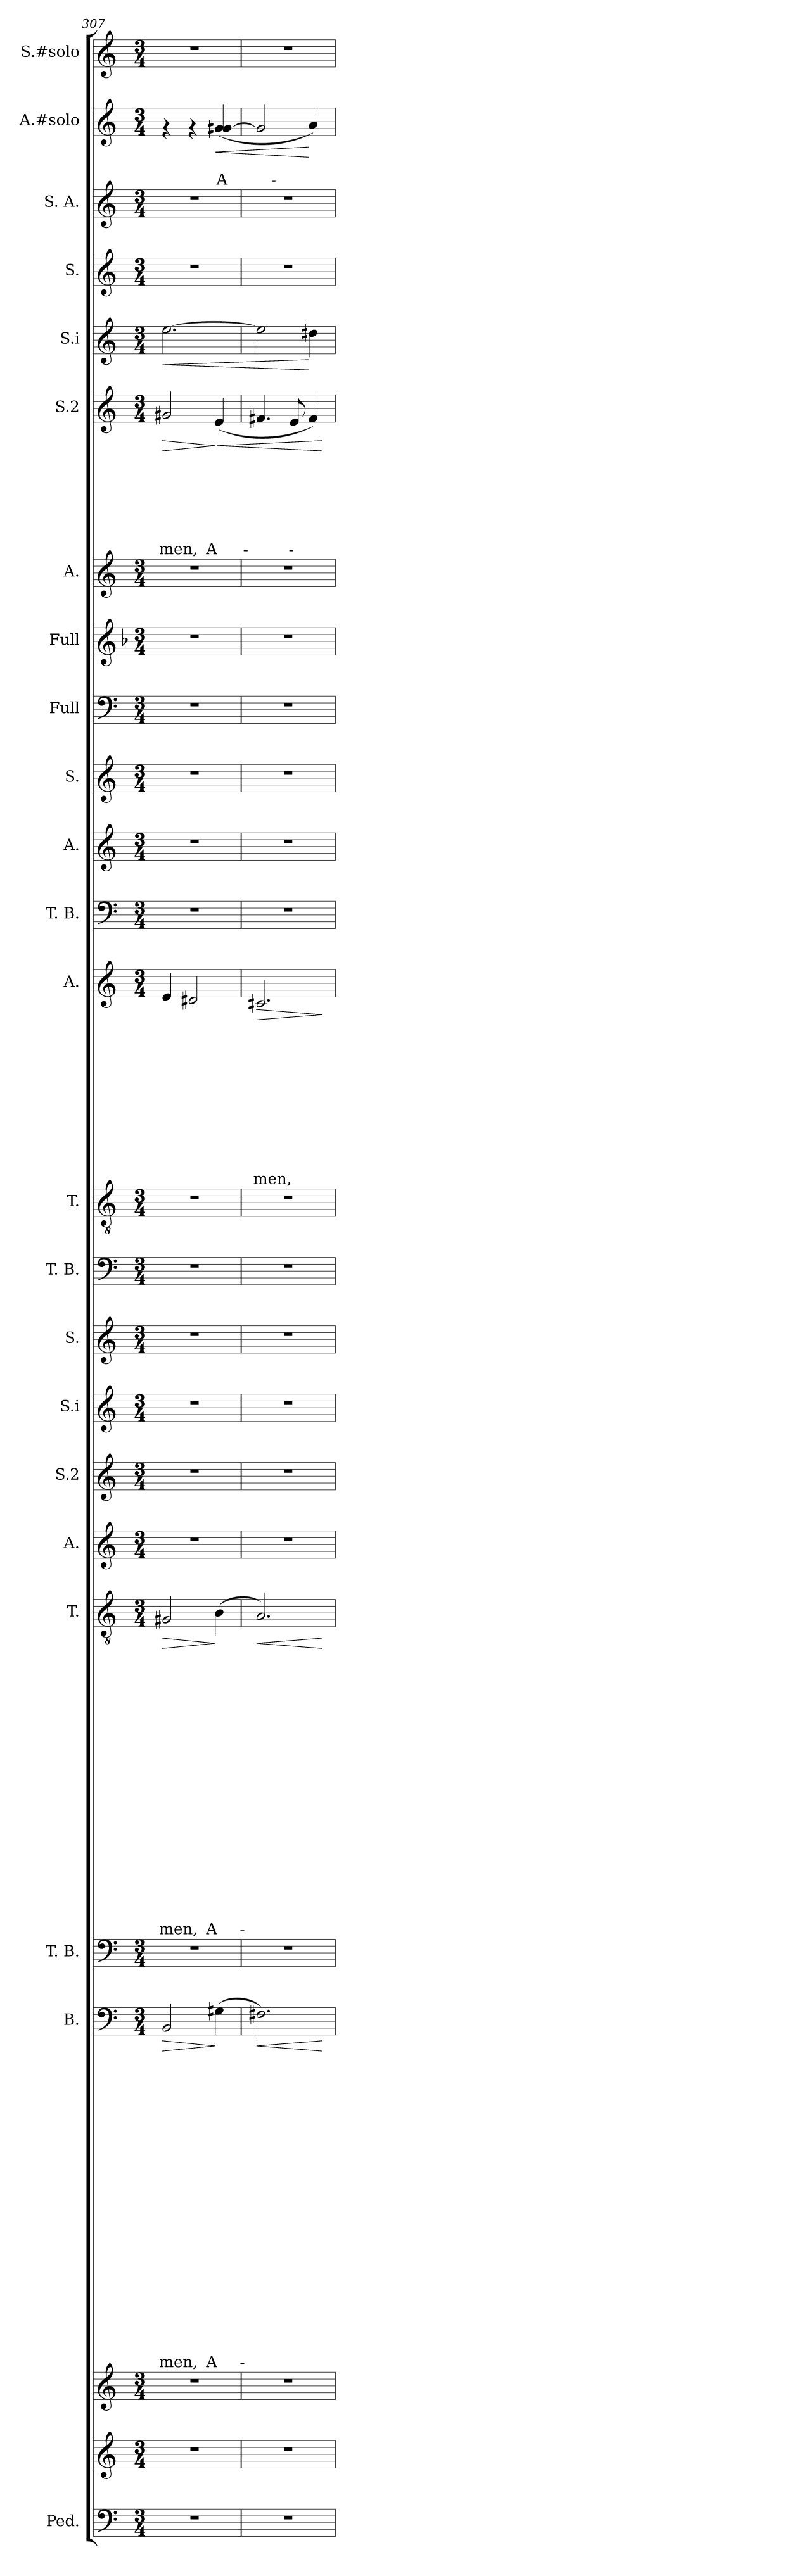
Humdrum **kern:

**kern	**kern	**kern	**kern	**text	**text	**text	**text	**text	**text	**text	**text	**text	**text	**text	**text	**text	**text	**text	**text	**text	**text	**text	**text	**text	**dynam	**kern	**kern	**text	**text	**text	**text	**text	**text	**text	**text	**text	**text	**text	**text	**text	**text	**text	**text	**text	**text	**text	**dynam	**kern	**kern	**kern	**kern	**kern	**kern	**kern	**text	**text	**text	**text	**text	**text	**text	**text	**text	**text	**text	**dynam	**kern	**kern	**kern	**kern	**kern	**kern	**kern	**text	**text	**text	**text	**text	**text	**text	**dynam	**kern	**dynam	**kern	**kern	**kern	**text	**text	**dynam	**kern
*part25	*part24	*part23	*part22	*part22	*part22	*part22	*part22	*part22	*part22	*part22	*part22	*part22	*part22	*part22	*part22	*part22	*part22	*part22	*part22	*part22	*part22	*part22	*part22	*part22	*part22	*part21	*part20	*part20	*part20	*part20	*part20	*part20	*part20	*part20	*part20	*part20	*part20	*part20	*part20	*part20	*part20	*part20	*part20	*part20	*part20	*part20	*part20	*part19	*part18	*part17	*part16	*part15	*part14	*part13	*part13	*part13	*part13	*part13	*part13	*part13	*part13	*part13	*part13	*part13	*part13	*part13	*part12	*part11	*part10	*part9	*part8	*part7	*part6	*part6	*part6	*part6	*part6	*part6	*part6	*part6	*part6	*part5	*part5	*part4	*part3	*part2	*part2	*part2	*part2	*part1
*staff25	*staff24	*staff23	*staff22	*staff22	*staff22	*staff22	*staff22	*staff22	*staff22	*staff22	*staff22	*staff22	*staff22	*staff22	*staff22	*staff22	*staff22	*staff22	*staff22	*staff22	*staff22	*staff22	*staff22	*staff22	*staff22	*staff21	*staff20	*staff20	*staff20	*staff20	*staff20	*staff20	*staff20	*staff20	*staff20	*staff20	*staff20	*staff20	*staff20	*staff20	*staff20	*staff20	*staff20	*staff20	*staff20	*staff20	*staff20	*staff19	*staff18	*staff17	*staff16	*staff15	*staff14	*staff13	*staff13	*staff13	*staff13	*staff13	*staff13	*staff13	*staff13	*staff13	*staff13	*staff13	*staff13	*staff13	*staff12	*staff11	*staff10	*staff9	*staff8	*staff7	*staff6	*staff6	*staff6	*staff6	*staff6	*staff6	*staff6	*staff6	*staff6	*staff5	*staff5	*staff4	*staff3	*staff2	*staff2	*staff2	*staff2	*staff1
*I"Ped.	*	*	*I"B.	*	*	*	*	*	*	*	*	*	*	*	*	*	*	*	*	*	*	*	*	*	*	*I"T. B.	*I"T.	*	*	*	*	*	*	*	*	*	*	*	*	*	*	*	*	*	*	*	*	*I"A.	*I"S.2	*I"S.i	*I"S.	*I"T. B.	*I"T.	*I"A.	*	*	*	*	*	*	*	*	*	*	*	*	*I"T. B.	*I"A.	*I"S.	*I"Full	*I"Full	*I"A.	*I"S.2	*	*	*	*	*	*	*	*	*I"S.i	*	*I"S.	*I"S. A.	*I"A.#solo	*	*	*	*I"S.#solo
*I'Ped.	*	*	*	*	*	*	*	*	*	*	*	*	*	*	*	*	*	*	*	*	*	*	*	*	*	*I'T. B.	*I'T.	*	*	*	*	*	*	*	*	*	*	*	*	*	*	*	*	*	*	*	*	*I'A.	*I'S.2	*I'S.i	*I'S.	*I'T. B.	*I'T.	*	*	*	*	*	*	*	*	*	*	*	*	*	*I'T. B.	*I'A.	*I'S.	*	*	*I'A.	*I'S.2	*	*	*	*	*	*	*	*	*I'S.i	*	*I'S.	*I'S. A.	*I'A.#solo	*	*	*	*I'S.#solo
*clefF4	*clefG2	*clefG2	*clefF4	*	*	*	*	*	*	*	*	*	*	*	*	*	*	*	*	*	*	*	*	*	*	*clefF4	*clefGv2	*	*	*	*	*	*	*	*	*	*	*	*	*	*	*	*	*	*	*	*	*clefG2	*clefG2	*clefG2	*clefG2	*clefF4	*clefGv2	*clefG2	*	*	*	*	*	*	*	*	*	*	*	*	*clefF4	*clefG2	*clefG2	*clefF4	*clefG2	*clefG2	*clefG2	*	*	*	*	*	*	*	*	*clefG2	*	*clefG2	*clefG2	*clefG2	*	*	*	*clefG2
*	*	*	*	*	*	*	*	*	*	*	*	*	*	*	*	*	*	*	*	*	*	*	*	*	*	*	*	*	*	*	*	*	*	*	*	*	*	*	*	*	*	*	*	*	*	*	*	*	*	*	*	*	*	*	*	*	*	*	*	*	*	*	*	*	*	*	*	*	*	*	*ITrd3c5	*	*	*	*	*	*	*	*	*	*	*	*	*	*	*	*	*	*	*
*k[]	*k[]	*k[]	*k[]	*	*	*	*	*	*	*	*	*	*	*	*	*	*	*	*	*	*	*	*	*	*	*k[]	*k[]	*	*	*	*	*	*	*	*	*	*	*	*	*	*	*	*	*	*	*	*	*k[]	*k[]	*k[]	*k[]	*k[]	*k[]	*k[]	*	*	*	*	*	*	*	*	*	*	*	*	*k[]	*k[]	*k[]	*k[]	*k[]	*k[]	*k[]	*	*	*	*	*	*	*	*	*k[]	*	*k[]	*k[]	*k[]	*	*	*	*k[]
*C:	*C:	*C:	*C:	*	*	*	*	*	*	*	*	*	*	*	*	*	*	*	*	*	*	*	*	*	*	*C:	*C:	*	*	*	*	*	*	*	*	*	*	*	*	*	*	*	*	*	*	*	*	*C:	*C:	*C:	*C:	*C:	*C:	*C:	*	*	*	*	*	*	*	*	*	*	*	*	*C:	*C:	*C:	*C:	*C:	*C:	*C:	*	*	*	*	*	*	*	*	*C:	*	*C:	*C:	*C:	*	*	*	*C:
*M3/4	*M3/4	*M3/4	*M3/4	*	*	*	*	*	*	*	*	*	*	*	*	*	*	*	*	*	*	*	*	*	*	*M3/4	*M3/4	*	*	*	*	*	*	*	*	*	*	*	*	*	*	*	*	*	*	*	*	*M3/4	*M3/4	*M3/4	*M3/4	*M3/4	*M3/4	*M3/4	*	*	*	*	*	*	*	*	*	*	*	*	*M3/4	*M3/4	*M3/4	*M3/4	*M3/4	*M3/4	*M3/4	*	*	*	*	*	*	*	*	*M3/4	*	*M3/4	*M3/4	*M3/4	*	*	*	*M3/4
=307	=307	=307	=307	=307	=307	=307	=307	=307	=307	=307	=307	=307	=307	=307	=307	=307	=307	=307	=307	=307	=307	=307	=307	=307	=307	=307	=307	=307	=307	=307	=307	=307	=307	=307	=307	=307	=307	=307	=307	=307	=307	=307	=307	=307	=307	=307	=307	=307	=307	=307	=307	=307	=307	=307	=307	=307	=307	=307	=307	=307	=307	=307	=307	=307	=307	=307	=307	=307	=307	=307	=307	=307	=307	=307	=307	=307	=307	=307	=307	=307	=307	=307	=307	=307	=307	=307	=307	=307	=307	=307
!	!	!	!	!	!	!	!	!	!	!	!	!	!	!	!	!	!	!	!	!	!	!	!	!LO:LY:b	!LO:HP:b	!	!	!	!	!	!	!	!	!	!	!	!	!	!	!	!	!	!	!	!	!LO:LY:b	!LO:HP:b	!	!	!	!	!	!	!	!	!	!	!	!	!	!	!	!	!	!	!	!	!	!	!	!	!	!	!	!	!	!	!	!	!LO:LY:b	!LO:HP:b	!	!LO:HP:b	!	!	!	!	!	!	!
2.r	2.r	2.r	2BB/	.	.	.	.	.	.	.	.	.	.	.	.	.	.	.	.	.	.	.	.	-men,	>	2.r	2G#X/	.	.	.	.	.	.	.	.	.	.	.	.	.	.	.	.	.	.	-men,	>	2.r	2.r	2.r	2.r	2.r	2.r	4e/	.	.	.	.	.	.	.	.	.	.	.	.	2.r	2.r	2.r	2.r	2.r	2.r	2g#X/	.	.	.	.	.	.	-men,	>	[>2.ee\	<	2.r	2.r	4rf	.	.	.	2.r
.	.	.	.	.	.	.	.	.	.	.	.	.	.	.	.	.	.	.	.	.	.	.	.	.	.	.	.	.	.	.	.	.	.	.	.	.	.	.	.	.	.	.	.	.	.	.	.	.	.	.	.	.	.	2d#X/	.	.	.	.	.	.	.	.	.	.	.	.	.	.	.	.	.	.	.	.	.	.	.	.	.	.	.	.	.	.	.	4rf	.	.	.	.
!	!	!	!	!	!	!	!	!	!	!	!	!	!	!	!	!	!	!	!	!	!	!	!	!LO:LY:b	!	!	!	!	!	!	!	!	!	!	!	!	!	!	!	!	!	!	!	!	!	!LO:LY:b	!	!	!	!	!	!	!	!	!	!	!	!	!	!	!	!	!	!	!	!	!	!	!	!	!	!	!	!	!	!	!	!	!	!LO:LY:b	!LO:HP:n=1:b	!	!	!	!	!	!	!LO:LY:b	!LO:HP:b	!
.	.	.	(>4G#X\	.	.	.	.	.	.	.	.	.	.	.	.	.	.	.	.	.	.	.	.	A-	]	.	(>4B\	.	.	.	.	.	.	.	.	.	.	.	.	.	.	.	.	.	.	A-	]	.	.	.	.	.	.	.	.	.	.	.	.	.	.	.	.	.	.	.	.	.	.	.	.	.	(<4e/	.	.	.	.	.	.	A-	] <	.	.	.	.	(<4g#X/ [<4g#X/	.	A-	<	.
=308	=308	=308	=308	=308	=308	=308	=308	=308	=308	=308	=308	=308	=308	=308	=308	=308	=308	=308	=308	=308	=308	=308	=308	=308	=308	=308	=308	=308	=308	=308	=308	=308	=308	=308	=308	=308	=308	=308	=308	=308	=308	=308	=308	=308	=308	=308	=308	=308	=308	=308	=308	=308	=308	=308	=308	=308	=308	=308	=308	=308	=308	=308	=308	=308	=308	=308	=308	=308	=308	=308	=308	=308	=308	=308	=308	=308	=308	=308	=308	=308	=308	=308	=308	=308	=308	=308	=308	=308	=308	=308
!	!	!	!	!	!	!	!	!	!	!	!	!	!	!	!	!	!	!	!	!	!	!	!	!	!LO:HP:b	!	!	!	!	!	!	!	!	!	!	!	!	!	!	!	!	!	!	!	!	!	!LO:HP:b	!	!	!	!	!	!	!	!	!	!	!	!	!	!	!	!	!	!LO:LY:b	!LO:HP:b	!	!	!	!	!	!	!	!	!	!	!	!	!	!	!	!	!	!	!	!	!	!	!	!
2.r	2.r	2.r	2.F#X\)	.	.	.	.	.	.	.	.	.	.	.	.	.	.	.	.	.	.	.	.	.	<	2.r	2.A/)	.	.	.	.	.	.	.	.	.	.	.	.	.	.	.	.	.	.	.	<	2.r	2.r	2.r	2.r	2.r	2.r	2.c#X/	.	.	.	.	.	.	.	.	.	.	-men,	>	2.r	2.r	2.r	2.r	2.r	2.r	4.f#X/	.	.	.	.	.	.	.	.	2ee\]	.	2.r	2.r	2g#/]	.	.	.	2.r
.	.	.	.	.	.	.	.	.	.	.	.	.	.	.	.	.	.	.	.	.	.	.	.	.	.	.	.	.	.	.	.	.	.	.	.	.	.	.	.	.	.	.	.	.	.	.	.	.	.	.	.	.	.	.	.	.	.	.	.	.	.	.	.	.	.	.	.	.	.	.	.	.	8e/	.	.	.	.	.	.	.	.	.	.	.	.	.	.	.	.	.
.	.	.	.	.	.	.	.	.	.	.	.	.	.	.	.	.	.	.	.	.	.	.	.	.	.	.	.	.	.	.	.	.	.	.	.	.	.	.	.	.	.	.	.	.	.	.	.	.	.	.	.	.	.	.	.	.	.	.	.	.	.	.	.	.	.	.	.	.	.	.	.	.	4f#/)	.	.	.	.	.	.	.	.	4dd#X\	[	.	.	4a/)	.	.	[	.
.	.	.	.	.	.	.	.	.	.	.	.	.	.	.	.	.	.	.	.	.	.	.	.	.	[	.	.	.	.	.	.	.	.	.	.	.	.	.	.	.	.	.	.	.	.	.	[	.	.	.	.	.	.	.	.	.	.	.	.	.	.	.	.	.	.	]	.	.	.	.	.	.	.	.	.	.	.	.	.	.	[	.	.	.	.	.	.	.	.	.
=	=	=	=	=	=	=	=	=	=	=	=	=	=	=	=	=	=	=	=	=	=	=	=	=	=	=	=	=	=	=	=	=	=	=	=	=	=	=	=	=	=	=	=	=	=	=	=	=	=	=	=	=	=	=	=	=	=	=	=	=	=	=	=	=	=	=	=	=	=	=	=	=	=	=	=	=	=	=	=	=	=	=	=	=	=	=	=	=	=	=
*-	*-	*-	*-	*-	*-	*-	*-	*-	*-	*-	*-	*-	*-	*-	*-	*-	*-	*-	*-	*-	*-	*-	*-	*-	*-	*-	*-	*-	*-	*-	*-	*-	*-	*-	*-	*-	*-	*-	*-	*-	*-	*-	*-	*-	*-	*-	*-	*-	*-	*-	*-	*-	*-	*-	*-	*-	*-	*-	*-	*-	*-	*-	*-	*-	*-	*-	*-	*-	*-	*-	*-	*-	*-	*-	*-	*-	*-	*-	*-	*-	*-	*-	*-	*-	*-	*-	*-	*-	*-	*-
